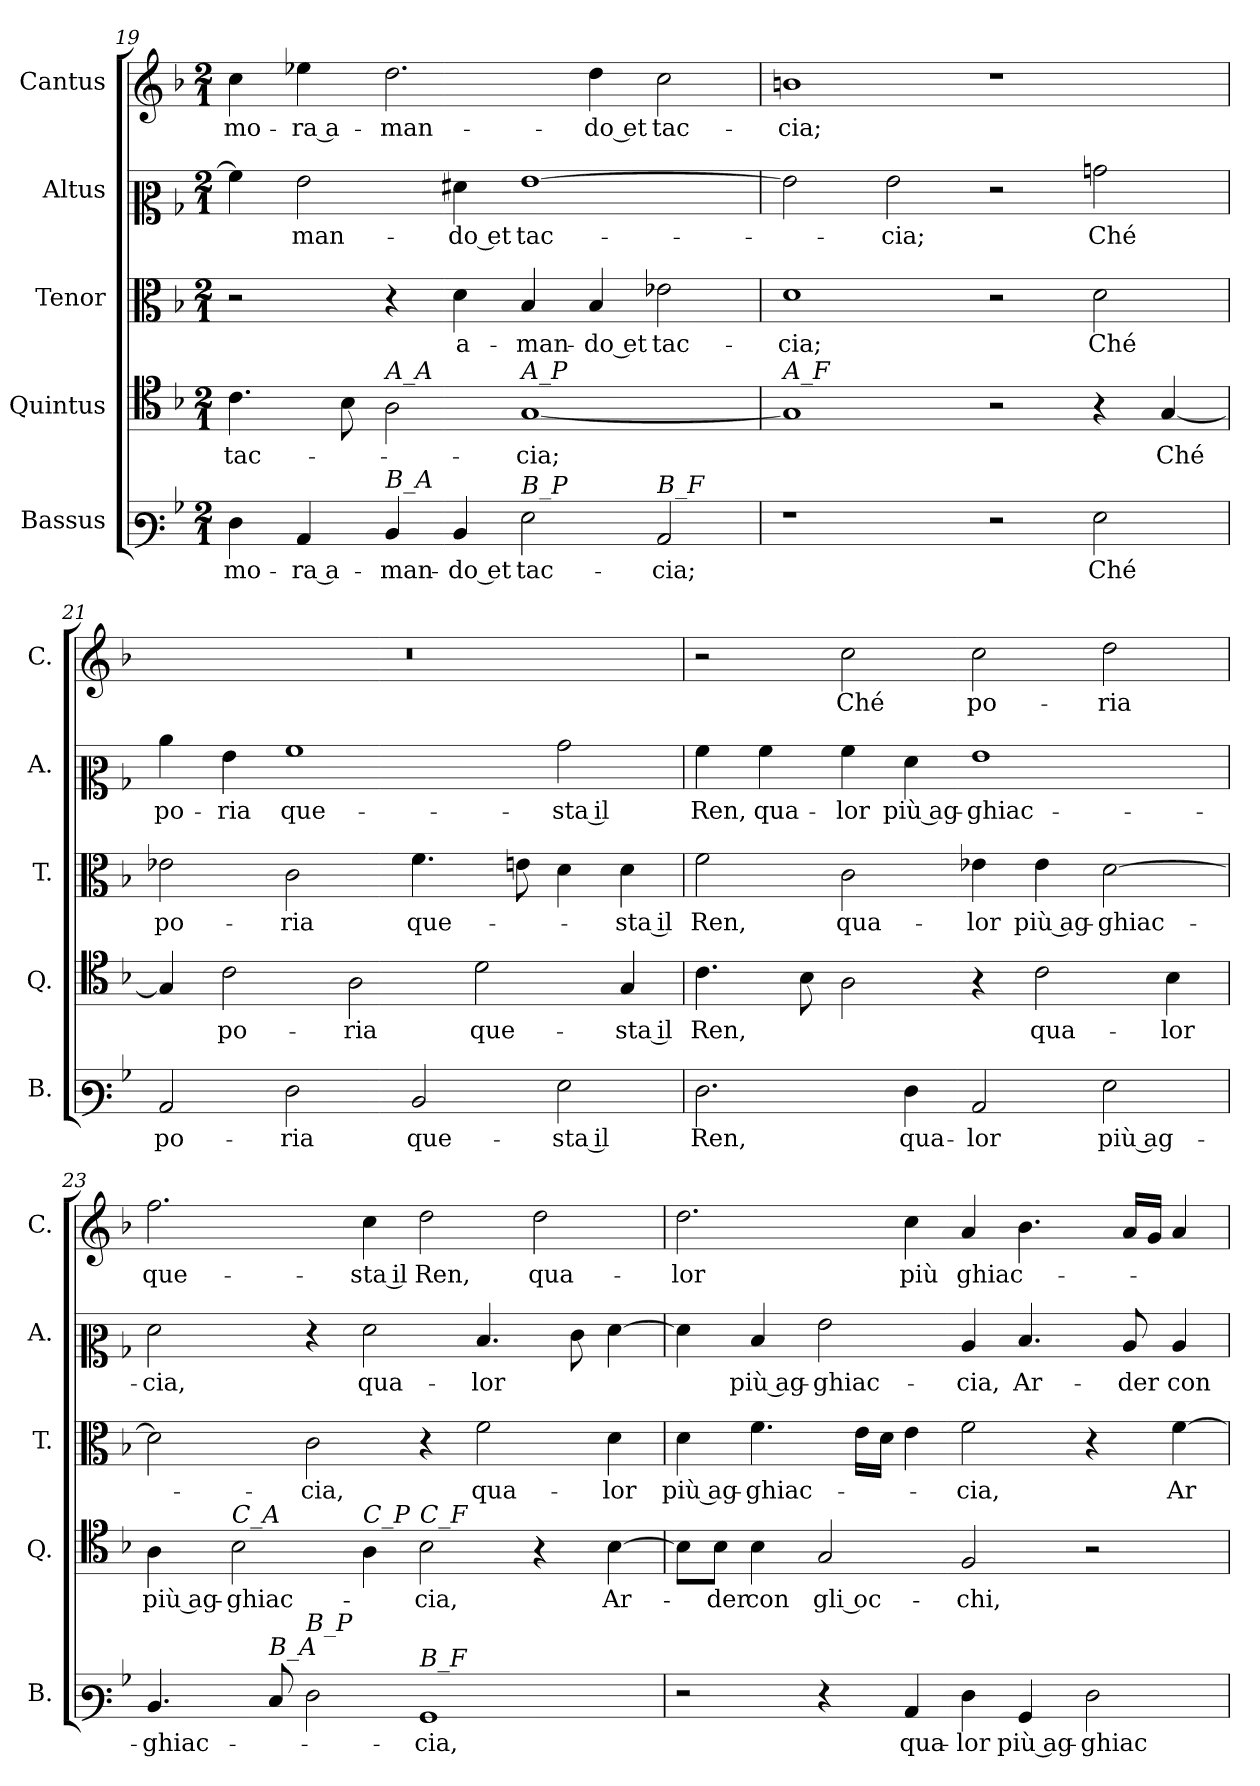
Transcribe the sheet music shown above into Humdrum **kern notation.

**kern	**text	**kern	**text	**kern	**text	**kern	**text	**kern	**text
*part5	*part5	*part4	*part4	*part3	*part3	*part2	*part2	*part1	*part1
*staff5	*staff5	*staff4	*staff4	*staff3	*staff3	*staff2	*staff2	*staff1	*staff1
*I"Bassus	*	*I"Quintus	*	*I"Tenor	*	*I"Altus	*	*I"Cantus	*
*I'B.	*	*I'Q.	*	*I'T.	*	*I'A.	*	*I'C.	*
!!LO:PB:g=z
*clefF3	*	*clefC4	*	*clefC3	*	*clefC2	*	*clefG2	*
*k[b-]	*	*k[b-]	*	*k[b-]	*	*k[b-]	*	*k[b-]	*
*M2/1	*	*M2/1	*	*M2/1	*	*M2/1	*	*M2/1	*
=19	=19	=19	=19	=19	=19	=19	=19	=19	=19
!	!LO:LY:b	!	!LO:LY:b	!	!	!	!	!	!LO:LY:b
4F\	mo-	4.c\	tac-	2r	.	4a\]	.	4cc\	mo-
!	!LO:LY:b	!	!	!	!	!	!LO:LY:b	!	!LO:LY:b
4C/	-ra a-	.	.	.	.	2g\	-man-	4ee-X\	-ra a-
.	.	8B-\	.	.	.	.	.	.	.
!	!	!LO:TX:a:i:t=A_A	!	!	!	!	!	!	!
!LO:TX:a:i:t=B_A	!	!	!	!	!	!	!	!	!
!	!LO:LY:b	!	!	!	!	!	!	!	!LO:LY:b
4D/	-man-	2A\	.	4r	.	.	.	2.dd\	-man-
!	!LO:LY:b	!	!	!	!LO:LY:b	!	!LO:LY:b	!	!
4D/	-do et	.	.	4d\	a-	4f#X\	-do et	.	.
!	!	!LO:TX:a:i:t=A_P	!	!	!	!	!	!	!
!LO:TX:a:i:t=B_P	!	!	!	!	!	!	!	!	!
!	!LO:LY:b	!	!LO:LY:b	!	!LO:LY:b	!	!LO:LY:b	!	!
2G\	tac-	[1G	-cia;	4B-/	-man-	[1g	tac-	.	.
!	!	!	!	!	!LO:LY:b	!	!	!	!LO:LY:b
.	.	.	.	4B-/	-do et	.	.	4dd\	-do et
!LO:TX:a:i:t=B_F	!	!	!	!	!	!	!	!	!
!	!LO:LY:b	!	!	!	!LO:LY:b	!	!	!	!LO:LY:b
2C/	-cia;	.	.	2e-X\	tac-	.	.	2cc\	tac-
=20	=20	=20	=20	=20	=20	=20	=20	=20	=20
!	!	!LO:TX:a:i:t=A_F	!	!	!	!	!	!	!
!	!	!	!	!	!LO:LY:b	!	!	!	!LO:LY:b
1r	.	1G]	.	1d	-cia;	2g\]	.	1bn	-cia;
!	!	!	!	!	!	!	!LO:LY:b	!	!
.	.	.	.	.	.	2g\	-cia;	.	.
2r	.	2r	.	2r	.	2r	.	1r	.
!	!LO:LY:b	!	!	!	!LO:LY:b	!	!LO:LY:b	!	!
2G\	Ché	4r	.	2d\	Ché	2bn\	Ché	.	.
!	!	!	!LO:LY:b	!	!	!	!	!	!
.	.	[4G/	Ché	.	.	.	.	.	.
=21	=21	=21	=21	=21	=21	=21	=21	=21	=21
!	!LO:LY:b	!	!	!	!LO:LY:b	!	!LO:LY:b	!	!
2C/	po-	4G/]	.	2e-X\	po-	4cc\	po-	0r	.
!	!	!	!LO:LY:b	!	!	!	!LO:LY:b	!	!
.	.	2c\	po-	.	.	4g\	-ria	.	.
!	!LO:LY:b	!	!	!	!LO:LY:b	!	!LO:LY:b	!	!
2F\	-ria	.	.	2c\	-ria	1a	que-	.	.
!	!	!	!LO:LY:b	!	!	!	!	!	!
.	.	2A\	-ria	.	.	.	.	.	.
!	!LO:LY:b	!	!	!	!LO:LY:b	!	!	!	!
2D/	que-	.	.	4.f\	que-	.	.	.	.
!	!	!	!LO:LY:b	!	!	!	!	!	!
.	.	2d\	que-	.	.	.	.	.	.
.	.	.	.	8en\	.	.	.	.	.
!	!LO:LY:b	!	!	!	!	!	!LO:LY:b	!	!
2G\	-sta il	.	.	4d\	.	2b-\	-sta il	.	.
!	!	!	!LO:LY:b	!	!LO:LY:b	!	!	!	!
.	.	4G/	-sta il	4d\	-sta il	.	.	.	.
!!LO:LB:g=z
=22	=22	=22	=22	=22	=22	=22	=22	=22	=22
!	!LO:LY:b	!	!LO:LY:b	!	!LO:LY:b	!	!LO:LY:b	!	!
2.F\	Ren,	4.c\	Ren,	2f\	Ren,	4a\	Ren,	2r	.
!	!	!	!	!	!	!	!LO:LY:b	!	!
.	.	.	.	.	.	4a\	qua-	.	.
.	.	8B-\	.	.	.	.	.	.	.
!	!	!	!	!	!LO:LY:b	!	!LO:LY:b	!	!LO:LY:b
.	.	2A\	.	2c\	qua-	4a\	-lor	2cc\	Ché
!	!LO:LY:b	!	!	!	!	!	!LO:LY:b	!	!
4F\	qua-	.	.	.	.	4f\	più ag-	.	.
!	!LO:LY:b	!	!	!	!LO:LY:b	!	!LO:LY:b	!	!LO:LY:b
2C/	-lor	4r	.	4e-X\	-lor	1g	-ghiac-	2cc\	po-
!	!	!	!LO:LY:b	!	!LO:LY:b	!	!	!	!
.	.	2c\	qua-	4e-\	più ag-	.	.	.	.
!	!LO:LY:b	!	!	!	!LO:LY:b	!	!	!	!LO:LY:b
2G\	più ag-	.	.	[2d\	-ghiac-	.	.	2dd\	-ria
!	!	!	!LO:LY:b	!	!	!	!	!	!
.	.	4B-\	-lor	.	.	.	.	.	.
=23	=23	=23	=23	=23	=23	=23	=23	=23	=23
!	!LO:LY:b	!	!LO:LY:b	!	!	!	!LO:LY:b	!	!LO:LY:b
4.D/	-ghiac-	4A\	più ag-	2d\]	.	2f\	-cia,	2.ff\	que-
!	!	!LO:TX:a:i:t=C_A	!	!	!	!	!	!	!
!	!	!	!LO:LY:b	!	!	!	!	!	!
.	.	2B-\	-ghiac-	.	.	.	.	.	.
!LO:TX:a:i:t=B_A	!	!	!	!	!	!	!	!	!
8E/	.	.	.	.	.	.	.	.	.
!LO:TX:a:i:t=B_P	!	!	!	!	!	!	!	!	!
!	!	!	!	!	!LO:LY:b	!	!	!	!
2F\	.	.	.	2c\	-cia,	4r	.	.	.
!	!	!LO:TX:a:i:t=C_P	!	!	!	!	!	!	!
!	!	!	!	!	!	!	!LO:LY:b	!	!LO:LY:b
.	.	4A\	.	.	.	2f\	qua-	4cc\	-sta il
!	!	!LO:TX:a:i:t=C_F	!	!	!	!	!	!	!
!LO:TX:a:i:t=B_F	!	!	!	!	!	!	!	!	!
!	!LO:LY:b	!	!LO:LY:b	!	!	!	!	!	!LO:LY:b
1BB-	-cia,	2B-\	-cia,	4r	.	.	.	2dd\	Ren,
!	!	!	!	!	!LO:LY:b	!	!LO:LY:b	!	!
.	.	.	.	2f\	qua-	4.d/	-lor	.	.
!	!	!	!	!	!	!	!	!	!LO:LY:b
.	.	4r	.	.	.	.	.	2dd\	qua-
.	.	.	.	.	.	8e\	.	.	.
!	!	!	!LO:LY:b	!	!LO:LY:b	!	!	!	!
.	.	[4B-\	Ar-	4d\	-lor	[4f\	.	.	.
!!LO:LB:g=z
=24	=24	=24	=24	=24	=24	=24	=24	=24	=24
!	!	!	!	!	!LO:LY:b	!	!	!	!LO:LY:b
2r	.	8B-\L]	.	4d\	più ag-	4f\]	.	2.dd\	-lor
!	!	!	!LO:LY:b	!	!	!	!	!	!
.	.	8B-\J	-der	.	.	.	.	.	.
!	!	!	!LO:LY:b	!	!LO:LY:b	!	!LO:LY:b	!	!
.	.	4B-\	con	4.f\	-ghiac-	4d/	più ag-	.	.
!	!	!	!LO:LY:b	!	!	!	!LO:LY:b	!	!
4r	.	2G/	gli oc-	.	.	2g\	-ghiac-	.	.
.	.	.	.	16e\LL	.	.	.	.	.
.	.	.	.	16d\JJ	.	.	.	.	.
!	!LO:LY:b	!	!	!	!	!	!	!	!LO:LY:b
4C/	qua-	.	.	4e\	.	.	.	4cc\	più
!	!LO:LY:b	!	!LO:LY:b	!	!LO:LY:b	!	!LO:LY:b	!	!LO:LY:b
4F\	-lor	2F/	-chi,	2f\	-cia,	4c/	-cia,	4a/	ghiac-
!	!LO:LY:b	!	!	!	!	!	!LO:LY:b	!	!
4BB-/	più ag-	.	.	.	.	4.d/	Ar-	4.b-\	.
!	!LO:LY:b	!	!	!	!	!	!	!	!
2F\	-ghiac-	2r	.	4r	.	.	.	.	.
!	!	!	!	!	!	!	!LO:LY:b	!	!
.	.	.	.	.	.	8c/	-der	16a/LL	.
.	.	.	.	.	.	.	.	16g/JJ	.
!	!	!	!	!	!LO:LY:b	!	!LO:LY:b	!	!
.	.	.	.	[4f\	Ar-	4c/	con	4a/	.
=	=	=	=	=	=	=	=	=	=
*-	*-	*-	*-	*-	*-	*-	*-	*-	*-
